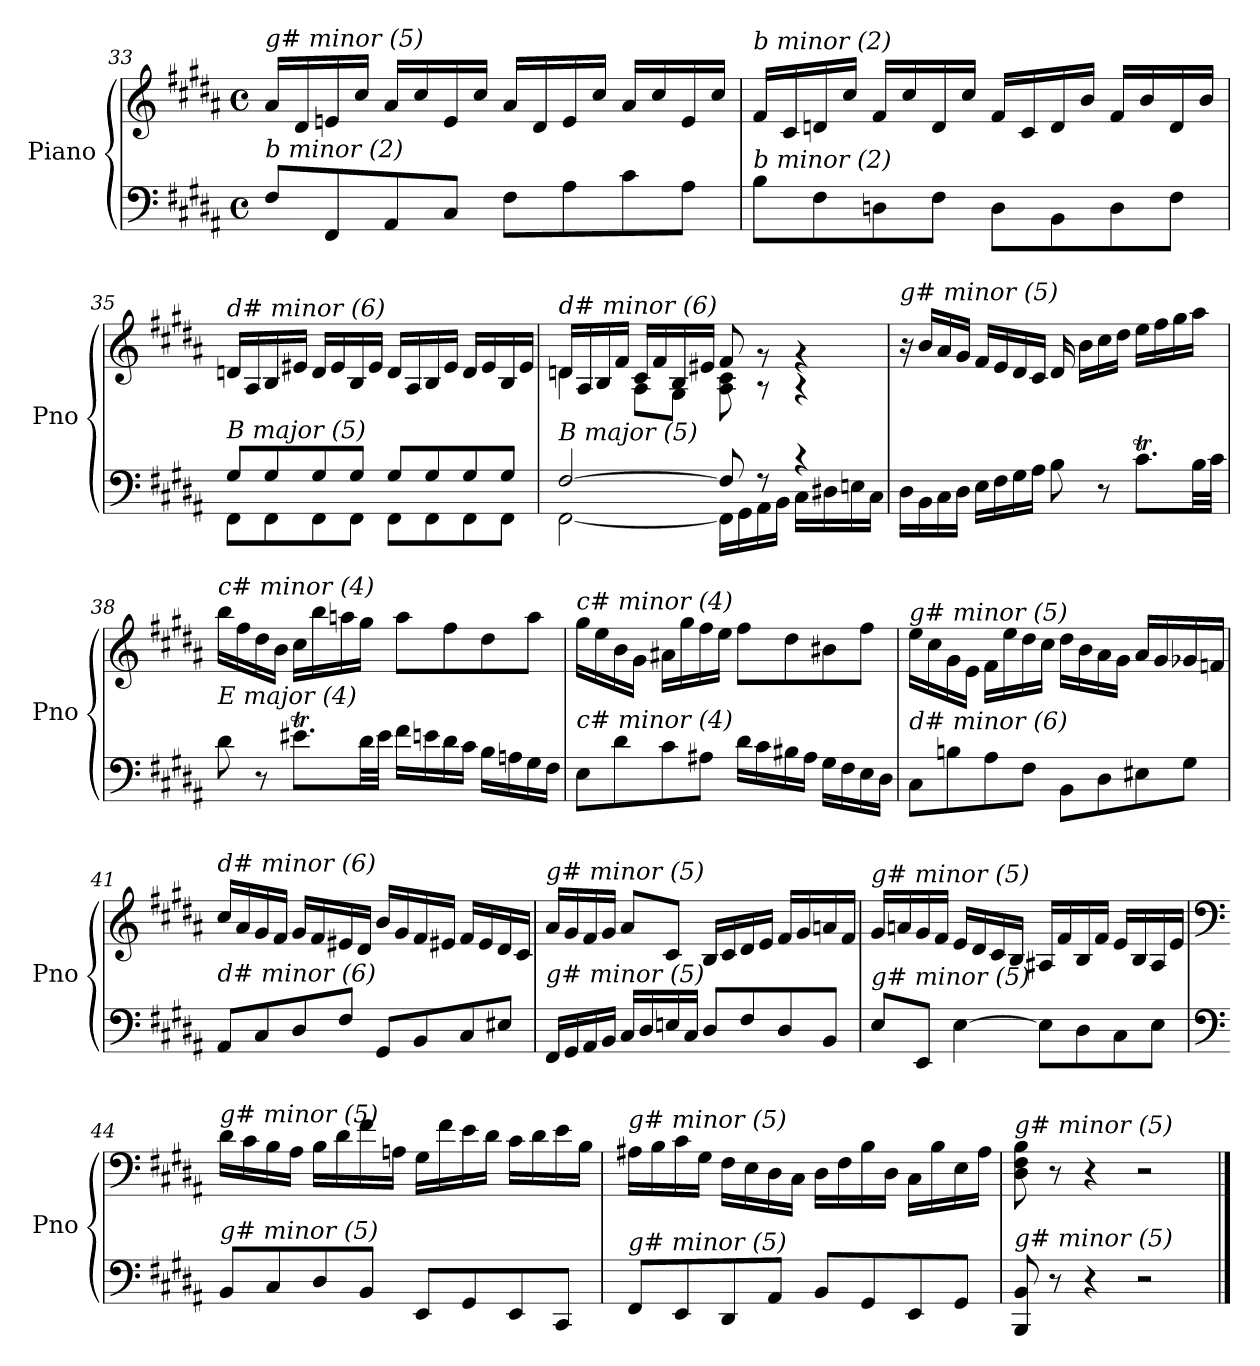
**kern	**kern
*part1	*part1
*staff2	*staff1
*I"Piano	*
*I'Pno	*
!!LO:PB:g=z
*clefF4	*clefG2
*k[f#c#g#d#a#]	*k[f#c#g#d#a#]
*M4/4	*M4/4
*met(c)	*met(c)
=33	=33
!	!LO:TX:i:t=g# minor (5)
!LO:TX:i:t=b minor (2)	!
8F#/L	16a#/LL
.	16d#/
8FF#/	16en/
.	16cc#/JJ
8AA#/	16a#/LL
.	16cc#/
8C#/J	16e/
.	16cc#/JJ
8F#\L	16a#/LL
.	16d#/
8A#\	16e/
.	16cc#/JJ
8c#\	16a#/LL
.	16cc#/
8A#\J	16e/
.	16cc#/JJ
=34	=34
!	!LO:TX:i:t=b minor (2)
!LO:TX:i:t=b minor (2)	!
8B\L	16f#/LL
.	16c#/
8F#\	16dn/
.	16cc#/JJ
8Dn\	16f#/LL
.	16cc#/
8F#\J	16d/
.	16cc#/JJ
8D\L	16f#/LL
.	16c#/
8BB\	16d/
.	16b/JJ
8D\	16f#/LL
.	16b/
8F#\J	16d/
.	16b/JJ
=35	=35
*^	*
!	!	!LO:TX:i:t=d# minor (6)
!LO:TX:i:t=B major (5)	!	!
8G#/L	8FF#\L	16dn/LL
.	.	16A#/
8G#/	8FF#\	16B/
.	.	16e#X/JJ
8G#/	8FF#\	16d/LL
.	.	16e#/
8G#/J	8FF#\J	16B/
.	.	16e#/JJ
8G#/L	8FF#\L	16d/LL
.	.	16A#/
8G#/	8FF#\	16B/
.	.	16e#/JJ
8G#/	8FF#\	16d/LL
.	.	16e#/
8G#/J	8FF#\J	16B/
.	.	16e#/JJ
!!LO:LB:g=z
=36	=36	=36
*	*	*^
!	!	!LO:TX:i:t=d# minor (6)	!
!LO:TX:i:t=B major (5)	!	!	!
[2F#/	[2FF#\	16dn/LL	4d\
.	.	16A#/	.
.	.	16B/	.
.	.	16f#/JJ	.
.	.	16c#/LL	8A#\L
.	.	16f#/	.
.	.	16B/	8G#\J
.	.	16e#X/JJ	.
8F#/]	16FF#\LL]	8f#/	8A#\ 8c#\
.	16GG#\	.	.
8r	16AA#\	8rg	8r
.	16BB\JJ	.	.
4r	16C#\LL	4rg	4r
.	16D#X\	.	.
.	16En\	.	.
.	16C#\JJ	.	.
*	*	*v	*v
=37	=37	=37
!	!	!LO:TX:i:t=g# minor (5)
!LO:TX:i:t=B major (5)	!	!
*v	*v	*
16D#\LL	16r
16BB\	16b/LL
16C#\	16a#/
16D#\JJ	16g#/JJ
16E\LL	16f#/LL
16F#\	16e/
16G#\	16d#/
16A#\JJ	16c#/JJ
8B\	16d#/
.	16b\LL
8r	16cc#\
.	16dd#\JJ
8.c#T\L	16ee\LL
.	16ff#\
.	16gg#\
32B\LL	16aa#\JJ
32c#\JJJ	.
=38	=38
!	!LO:TX:i:t=c# minor (4)
!LO:TX:i:t=E major (4)	!
8d#\	16bb\LL
.	16ff#\
8r	16dd#\
.	16b\JJ
8.e#Xt\L	16cc#\LL
.	16bb\
.	16aan\
32d#\LL	16gg#\JJ
32e#\JJJ	.
16f#\LL	8aa\L
16en\	.
16d#\	8ff#\
16c#\JJ	.
16B\LL	8dd#\
16An\	.
16G#\	8aa\J
16F#\JJ	.
!!LO:LB:g=z
=39	=39
!	!LO:TX:i:t=c# minor (4)
!LO:TX:i:t=c# minor (4)	!
8E\L	16gg#\LL
.	16ee\
8d#\	16b\
.	16g#\JJ
8c#\	16a#X\LL
.	16gg#\
8A#X\J	16ff#\
.	16ee\JJ
16d#\LL	8ff#\L
16c#\	.
16B#X\	8dd#\
16A#\JJ	.
16G#\LL	8b#X\
16F#\	.
16E\	8ff#\J
16D#\JJ	.
=40	=40
!	!LO:TX:i:t=g# minor (5)
!LO:TX:i:t=d# minor (6)	!
8C#\L	16ee\LL
.	16cc#\
8Bn\	16g#\
.	16e\JJ
8A#\	16f#\LL
.	16ee\
8F#\J	16dd#\
.	16cc#\JJ
8BB\L	16dd#\LL
.	16b\
8D#\	16a#\
.	16g#\JJ
8E#X\	16a#/LL
.	16g#/
8G#\J	16g-Xi/
.	16fnj/JJ
=41	=41
!	!LO:TX:i:t=d# minor (6)
!LO:TX:i:t=d# minor (6)	!
8AA#/L	16cc#/LL
.	16a#/
8C#/	16g#/
.	16f#/JJ
8D#/	16g#/LL
.	16f#/
8F#/J	16e#X/
.	16d#/JJ
8GG#/L	16b/LL
.	16g#/
8BB/	16f#/
.	16e#X/JJ
8C#/	16f#/LL
.	16e#/
8E#X/J	16d#/
.	16c#/JJ
!!LO:LB:g=z
=42	=42
!	!LO:TX:i:t=g# minor (5)
!LO:TX:i:t=g# minor (5)	!
16FF#/LL	16a#/LL
16GG#/	16g#/
16AA#/	16f#/
16BB/JJ	16g#/JJ
16C#/LL	8a#/L
16D#/	.
16En/	8c#/J
16C#/JJ	.
8D#/L	16B/LL
.	16c#/
8F#/	16d#/
.	16e/JJ
8D#/	16f#/LL
.	16g#/
8BB/J	16an/
.	16f#/JJ
=43	=43
!	!LO:TX:i:t=g# minor (5)
!LO:TX:i:t=g# minor (5)	!
8E/L	16g#/LL
.	16an/
8EE/J	16g#/
.	16f#/JJ
[4E\	16e/LL
.	16d#/
.	16c#/
.	16B/JJ
8E\L]	16A#X/LL
.	16f#/
8D#\	16B/
.	16f#/JJ
8C#\	16e/LL
.	16B/
8E\J	16A#/
.	16e/JJ
!!LO:LB:g=z
=44	=44
*clefF4	*clefF4
!	!LO:TX:i:t=g# minor (5)
!LO:TX:i:t=g# minor (5)	!
8BB/L	16d#\LL
.	16c#\
8C#/	16B\
.	16A#\JJ
8D#/	16B\LL
.	16d#\
8BB/J	16f#\
.	16An\JJ
8EE/L	16G#\LL
.	16f#\
8GG#/	16e\
.	16d#\JJ
8EE/	16c#\LL
.	16d#\
8CC#/J	16e\
.	16B\JJ
=45	=45
!	!LO:TX:i:t=g# minor (5)
!LO:TX:i:t=g# minor (5)	!
8FF#/L	16A#X\LL
.	16B\
8EE/	16c#\
.	16G#\JJ
8DD#/	16F#\LL
.	16E\
8AA#/J	16D#\
.	16C#\JJ
8BB/L	16D#\LL
.	16F#\
8GG#/	16B\
.	16D#\JJ
8EE/	16C#\LL
.	16B\
8GG#/J	16E\
.	16A#\JJ
=46	=46
!	!LO:TX:i:t=g# minor (5)
!LO:TX:i:t=g# minor (5)	!
8BBB/ 8BB/	8D#\ 8F#\ 8B\
8r	8r
4r	4r
2r	2r
==	==
*-	*-
